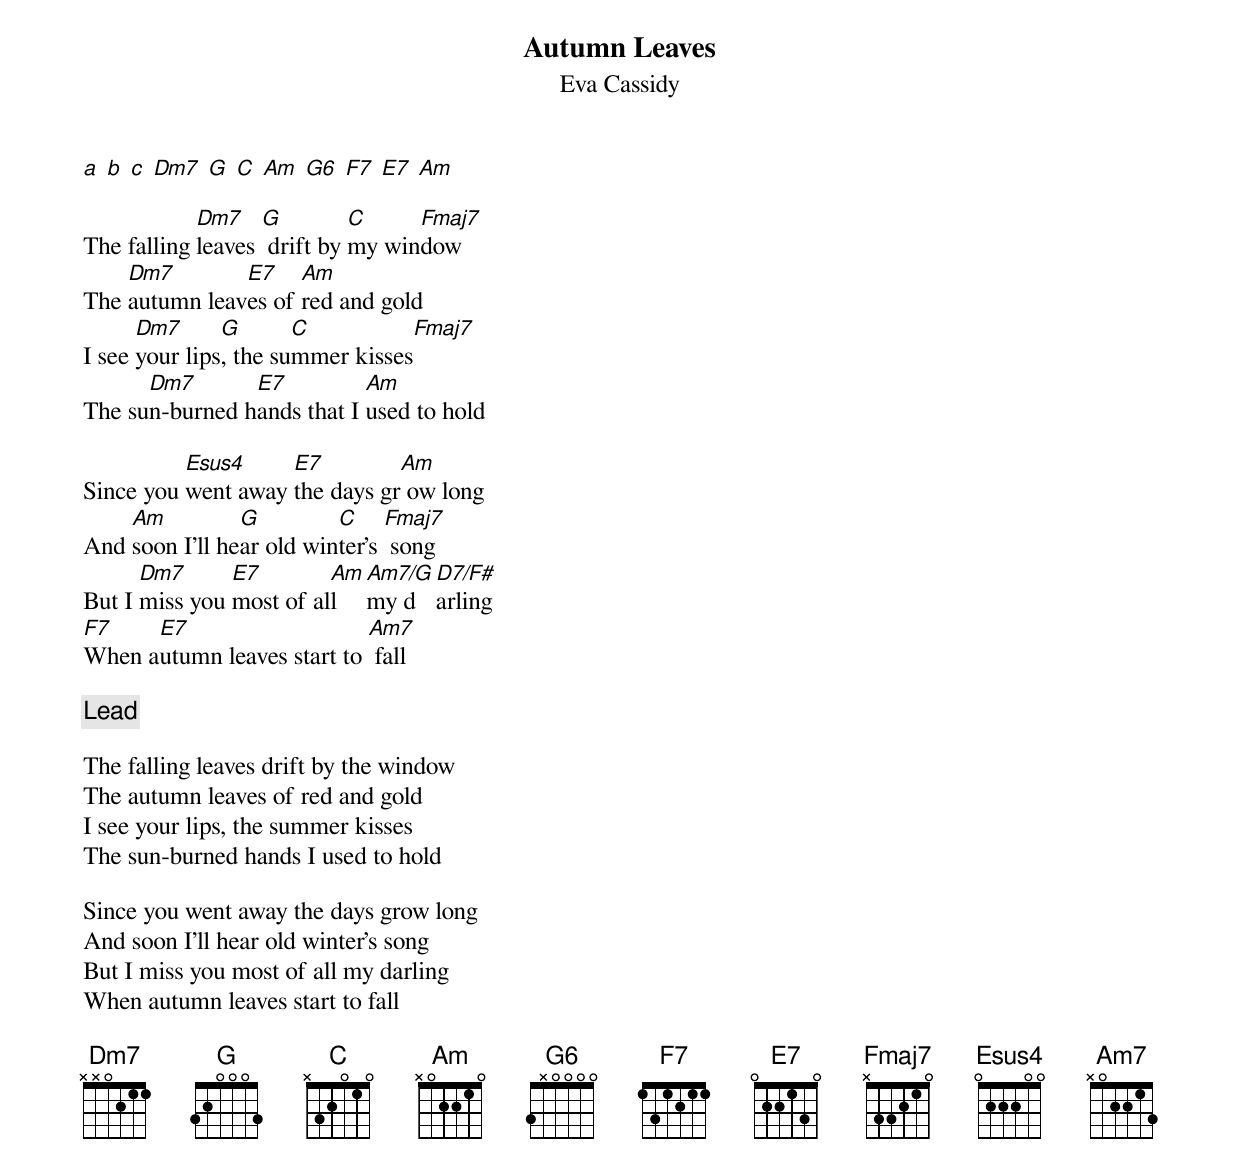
{title:Autumn Leaves}
{subtitle:Eva Cassidy}

[a] [b] [c] [Dm7] [G] [C] [Am] [G6] [F7] [E7] [Am]

The falling [Dm7]leaves [G] drift by [C]my win[Fmaj7]dow
The [Dm7]autumn leav[E7]es of [Am]red and gold
I see [Dm7]your lips[G], the su[C]mmer kisses[Fmaj7]
The su[Dm7]n-burned h[E7]ands that I [Am]used to hold

Since you [Esus4]went away [E7]the days gr[Am] ow long
And [Am]soon I'll he[G]ar old win[C]ter's [Fmaj7] song
But I [Dm7]miss you [E7]most of al[Am]l [Am7/G]my d[D7/F#]arling
[F7]When a[E7]utumn leaves start to [Am7] fall

{c:Lead}

The falling leaves drift by the window
The autumn leaves of red and gold
I see your lips, the summer kisses
The sun-burned hands I used to hold

Since you went away the days grow long
And soon I'll hear old winter's song
But I miss you most of all my darling
When autumn leaves start to fall

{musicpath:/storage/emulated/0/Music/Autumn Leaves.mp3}
